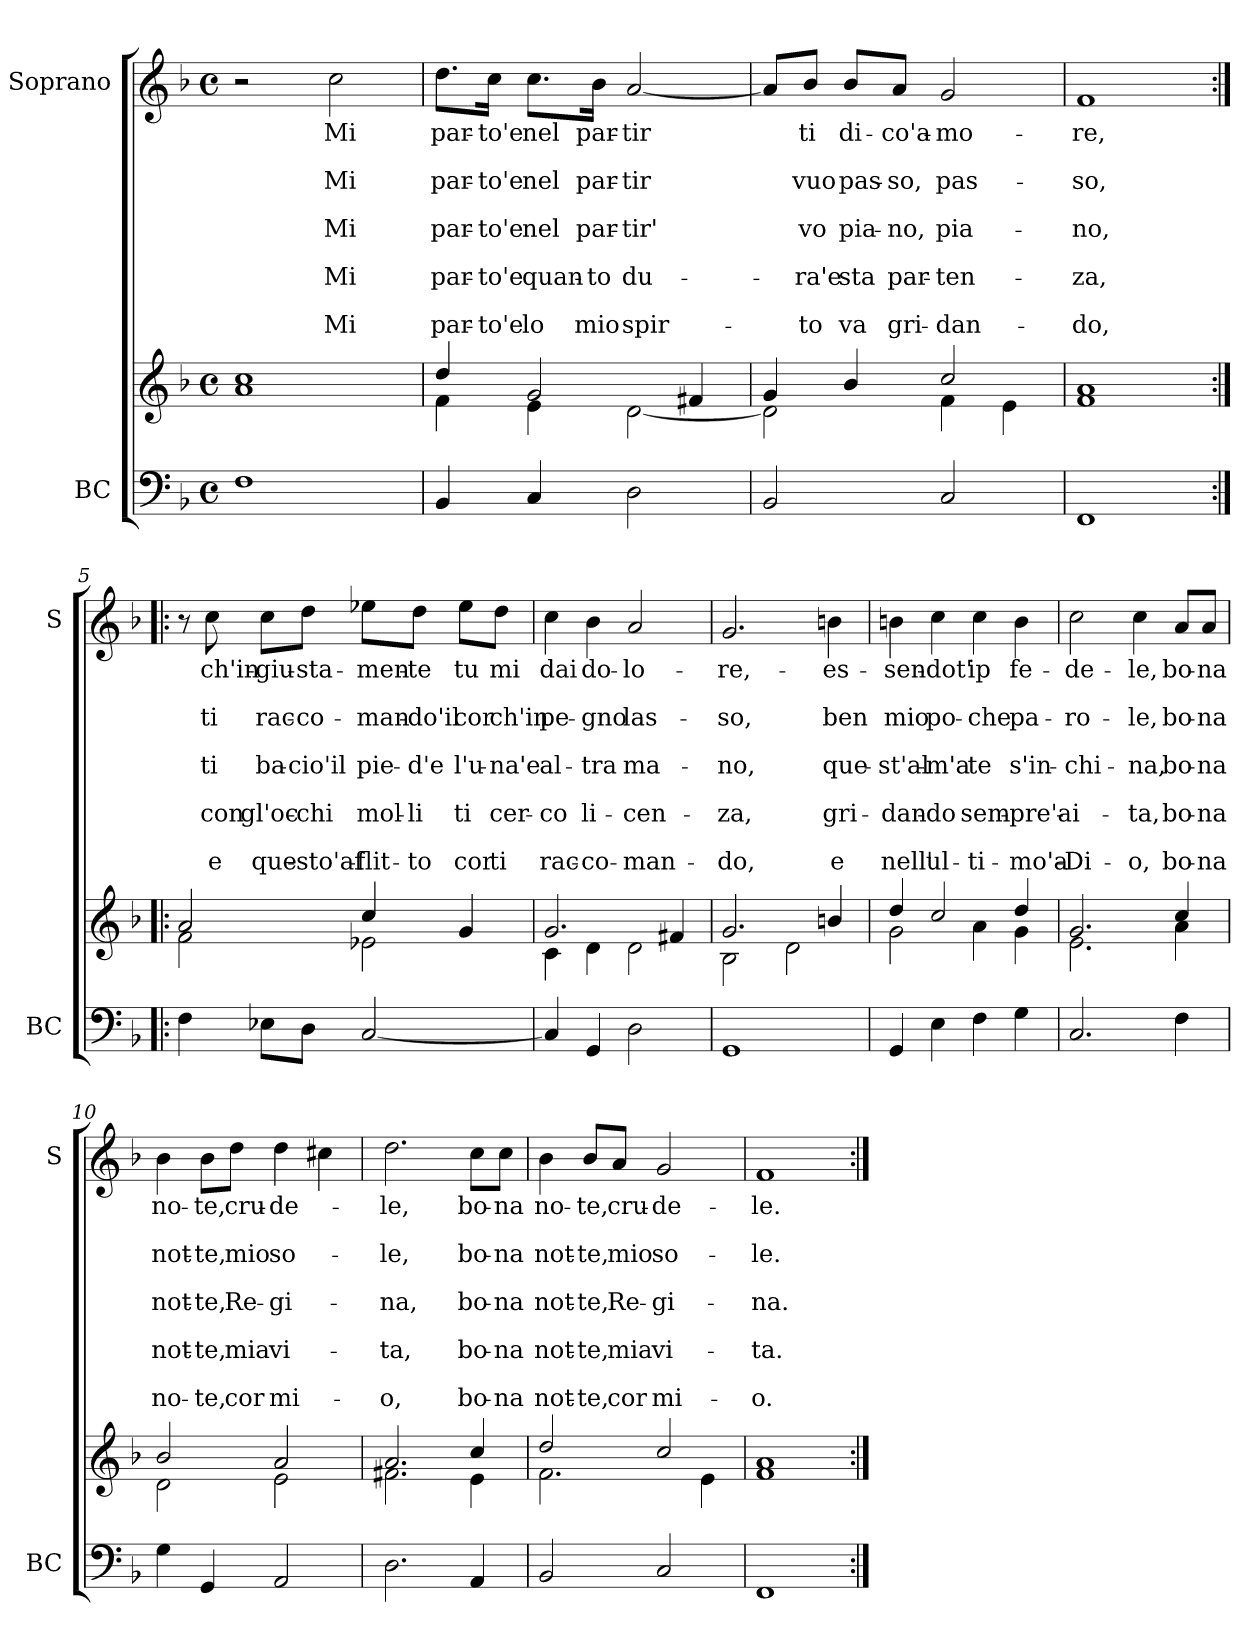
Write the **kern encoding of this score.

**kern	**kern	**kern	**text	**text	**text	**text	**text	**text	**text	**text	**text
*part2	*part2	*part1	*part1	*part1	*part1	*part1	*part1	*part1	*part1	*part1	*part1
*staff3	*staff2	*staff1	*staff1	*staff1	*staff1	*staff1	*staff1	*staff1	*staff1	*staff1	*staff1
*I"BC	*	*I"Soprano	*	*	*	*	*	*	*	*	*
*I'BC	*	*I'S	*	*	*	*	*	*	*	*	*
*clefF4	*clefG2	*clefG2	*	*	*	*	*	*	*	*	*
*k[b-]	*k[b-]	*k[b-]	*	*	*	*	*	*	*	*	*
*F:	*F:	*F:	*	*	*	*	*	*	*	*	*
*M4/4	*M4/4	*M4/4	*	*	*	*	*	*	*	*	*
*met(c)	*met(c)	*met(c)	*	*	*	*	*	*	*	*	*
=1	=1	=1	=1	=1	=1	=1	=1	=1	=1	=1	=1
*	*^	*	*	*	*	*	*	*	*	*	*
1F	1cc	1a	2r	.	.	.	.	.	.	.	.	.
!	!	!	!	!LO:LY:b	!	!LO:LY:b	!	!LO:LY:b	!	!LO:LY:b	!	!LO:LY:b
.	.	.	2cc\	Mi	.	Mi	.	Mi	.	Mi	.	Mi
=2	=2	=2	=2	=2	=2	=2	=2	=2	=2	=2	=2	=2
!	!	!	!	!LO:LY:b	!	!LO:LY:b	!	!LO:LY:b	!	!LO:LY:b	!	!LO:LY:b
4BB-/	4dd/	4f\	8.dd\L	par-	.	par-	.	par-	.	par-	.	par-
!	!	!	!	!LO:LY:b	!	!LO:LY:b	!	!LO:LY:b	!	!LO:LY:b	!	!LO:LY:b
.	.	.	16cc\Jk	-to'e	.	-to'e	.	-to'e	.	-to'e	.	-to'e
!	!	!	!	!LO:LY:b	!	!LO:LY:b	!	!LO:LY:b	!	!LO:LY:b	!	!LO:LY:b
4C/	2g/	4e\	8.cc\L	nel	.	nel	.	nel	.	quan-	.	lo
!	!	!	!	!LO:LY:b	!	!LO:LY:b	!	!LO:LY:b	!	!LO:LY:b	!	!LO:LY:b
.	.	.	16b-\Jk	par-	.	par-	.	par-	.	-to	.	mio
!	!	!	!	!LO:LY:b	!	!LO:LY:b	!	!LO:LY:b	!	!LO:LY:b	!	!LO:LY:b
2D\	.	[<2d\	[2a/	-tir	.	-tir	.	-tir'	.	du-	.	spir-
.	4f#X/	.	.	.	.	.	.	.	.	.	.	.
=3	=3	=3	=3	=3	=3	=3	=3	=3	=3	=3	=3	=3
2BB-/	4g/	2d\]	8a/L]	.	.	.	.	.	.	.	.	.
!	!	!	!	!LO:LY:b	!	!LO:LY:b	!	!LO:LY:b	!	!LO:LY:b	!	!LO:LY:b
.	.	.	8b-/J	ti	.	vuo	.	vo	.	-ra'e	.	-to
!	!	!	!	!LO:LY:b	!	!LO:LY:b	!	!LO:LY:b	!	!LO:LY:b	!	!LO:LY:b
.	4b-/	.	8b-/L	di-	.	pas-	.	pia-	.	sta	.	va
!	!	!	!	!LO:LY:b	!	!LO:LY:b	!	!LO:LY:b	!	!LO:LY:b	!	!LO:LY:b
.	.	.	8a/J	-co'a-	.	-so,	.	-no,	.	par-	.	gri-
!	!	!	!	!LO:LY:b	!	!LO:LY:b	!	!LO:LY:b	!	!LO:LY:b	!	!LO:LY:b
2C/	2cc/	4f\	2g/	-mo-	.	pas-	.	pia-	.	-ten-	.	-dan-
.	.	4e\	.	.	.	.	.	.	.	.	.	.
=4	=4	=4	=4	=4	=4	=4	=4	=4	=4	=4	=4	=4
!	!	!	!	!LO:LY:b	!	!LO:LY:b	!	!LO:LY:b	!	!LO:LY:b	!	!LO:LY:b
1FF	1a	1f	1f	-re,	.	-so,	.	-no,	.	-za,	.	-do,
!!LO:LB:g=z
=5:|!|:	=5:|!|:	=5:|!|:	=5:|!|:	=5:|!|:	=5:|!|:	=5:|!|:	=5:|!|:	=5:|!|:	=5:|!|:	=5:|!|:	=5:|!|:	=5:|!|:
4F\	2a/	2f\	8r	.	.	.	.	.	.	.	.	.
!	!	!	!	!LO:LY:b	!	!LO:LY:b	!	!LO:LY:b	!	!LO:LY:b	!	!LO:LY:b
.	.	.	8cc\	ch'in-	.	ti	.	ti	.	con	.	e
!	!	!	!	!LO:LY:b	!	!LO:LY:b	!	!LO:LY:b	!	!LO:LY:b	!	!LO:LY:b
8E-X\L	.	.	8cc\L	-giu-	.	rac-	.	ba-	.	gl'oc-	.	que-
!	!	!	!	!LO:LY:b	!	!LO:LY:b	!	!LO:LY:b	!	!LO:LY:b	!	!LO:LY:b
8D\J	.	.	8dd\J	-sta-	.	-co-	.	-cio'il	.	-chi	.	-sto'af-
!	!	!	!	!LO:LY:b	!	!LO:LY:b	!	!LO:LY:b	!	!LO:LY:b	!	!LO:LY:b
[2C/	4cc/	2e-X\	8ee-X\L	-men-	.	-man-	.	pie-	.	mol-	.	-flit-
!	!	!	!	!LO:LY:b	!	!LO:LY:b	!	!LO:LY:b	!	!LO:LY:b	!	!LO:LY:b
.	.	.	8dd\J	-te	.	-do'il	.	-d'e	.	-li	.	-to
!	!	!	!	!LO:LY:b	!	!LO:LY:b	!	!LO:LY:b	!	!LO:LY:b	!	!LO:LY:b
.	4g/	.	8ee-\L	tu	.	cor	.	l'u-	.	ti	.	cor
!	!	!	!	!LO:LY:b	!	!LO:LY:b	!	!LO:LY:b	!	!LO:LY:b	!	!LO:LY:b
.	.	.	8dd\J	mi	.	ch'in	.	-na'e	.	cer-	.	ti
=6	=6	=6	=6	=6	=6	=6	=6	=6	=6	=6	=6	=6
!	!	!	!	!LO:LY:b	!	!LO:LY:b	!	!LO:LY:b	!	!LO:LY:b	!	!LO:LY:b
4C/]	2.g/	4c\	4cc\	dai	.	pe-	.	al-	.	-co	.	rac-
!	!	!	!	!LO:LY:b	!	!LO:LY:b	!	!LO:LY:b	!	!LO:LY:b	!	!LO:LY:b
4GG/	.	4d\	4b-\	do-	.	-gno	.	-tra	.	li-	.	-co-
!	!	!	!	!LO:LY:b	!	!LO:LY:b	!	!LO:LY:b	!	!LO:LY:b	!	!LO:LY:b
2D\	.	2d\	2a/	-lo-	.	las-	.	ma-	.	-cen-	.	-man-
.	4f#X/	.	.	.	.	.	.	.	.	.	.	.
=7	=7	=7	=7	=7	=7	=7	=7	=7	=7	=7	=7	=7
!	!	!	!	!LO:LY:b	!	!LO:LY:b	!	!LO:LY:b	!	!LO:LY:b	!	!LO:LY:b
1GG	2.g/	2B-\	2.g/	-re,-	.	-so,	.	-no,	.	-za,	.	-do,
.	.	2d\	.	.	.	.	.	.	.	.	.	.
!	!	!	!	!LO:LY:b	!	!LO:LY:b	!	!LO:LY:b	!	!LO:LY:b	!	!LO:LY:b
.	4bn/	.	4bn\	-es-	.	ben	.	que-	.	gri-	.	e
=8	=8	=8	=8	=8	=8	=8	=8	=8	=8	=8	=8	=8
!	!	!	!	!LO:LY:b	!	!LO:LY:b	!	!LO:LY:b	!	!LO:LY:b	!	!LO:LY:b
4GG/	4dd/	2g\	4bn\	-sen-	.	mio	.	-st'al-	.	-dan-	.	nell'
!	!	!	!	!LO:LY:b	!	!LO:LY:b	!	!LO:LY:b	!	!LO:LY:b	!	!LO:LY:b
4E\	2cc/	.	4cc\	-dot'	.	po-	.	-m'a	.	-do	.	ul-
!	!	!	!	!LO:LY:b	!	!LO:LY:b	!	!LO:LY:b	!	!LO:LY:b	!	!LO:LY:b
4F\	.	4a\	4cc\	ip	.	-che	.	te	.	sem-	.	-ti-
!	!	!	!	!LO:LY:b	!	!LO:LY:b	!	!LO:LY:b	!	!LO:LY:b	!	!LO:LY:b
4G\	4dd/	4g\	4b\	fe-	.	pa-	.	s'in-	.	-pre'a-	.	-mo'a-
!!LO:PB:g=z
=9	=9	=9	=9	=9	=9	=9	=9	=9	=9	=9	=9	=9
!	!	!	!	!LO:LY:b	!	!LO:LY:b	!	!LO:LY:b	!	!LO:LY:b	!	!LO:LY:b
2.C/	2.g/	2.e\	2cc\	-de-	.	-ro-	.	-chi-	.	-i-	.	-Di-
!	!	!	!	!LO:LY:b	!	!LO:LY:b	!	!LO:LY:b	!	!LO:LY:b	!	!LO:LY:b
.	.	.	4cc\	-le,	.	-le,	.	-na,	.	-ta,	.	-o,
!	!	!	!	!LO:LY:b	!	!LO:LY:b	!	!LO:LY:b	!	!LO:LY:b	!	!LO:LY:b
4F\	4cc/	4a\	8a/L	bo-	.	bo-	.	bo-	.	bo-	.	bo-
!	!	!	!	!LO:LY:b	!	!LO:LY:b	!	!LO:LY:b	!	!LO:LY:b	!	!LO:LY:b
.	.	.	8a/J	-na	.	-na	.	-na	.	-na	.	-na
=10	=10	=10	=10	=10	=10	=10	=10	=10	=10	=10	=10	=10
!	!	!	!	!LO:LY:b	!	!LO:LY:b	!	!LO:LY:b	!	!LO:LY:b	!	!LO:LY:b
4G\	2b-/	2d\	4b-\	no-	.	not-	.	not-	.	not-	.	no-
!	!	!	!	!LO:LY:b	!	!LO:LY:b	!	!LO:LY:b	!	!LO:LY:b	!	!LO:LY:b
4GG/	.	.	8b-\L	-te,	.	-te,	.	-te,	.	-te,	.	-te,
!	!	!	!	!LO:LY:b	!	!LO:LY:b	!	!LO:LY:b	!	!LO:LY:b	!	!LO:LY:b
.	.	.	8dd\J	cru-	.	mio	.	Re-	.	mia	.	cor
!	!	!	!	!LO:LY:b	!	!LO:LY:b	!	!LO:LY:b	!	!LO:LY:b	!	!LO:LY:b
2AA/	2a/	2e\	4dd\	-de-	.	so-	.	-gi-	.	vi-	.	mi-
.	.	.	4cc#X\	.	.	.	.	.	.	.	.	.
=11	=11	=11	=11	=11	=11	=11	=11	=11	=11	=11	=11	=11
!	!	!	!	!LO:LY:b	!	!LO:LY:b	!	!LO:LY:b	!	!LO:LY:b	!	!LO:LY:b
2.D\	2.a/	2.f#X\	2.dd\	-le,	.	-le,	.	-na,	.	-ta,	.	-o,
!	!	!	!	!LO:LY:b	!	!LO:LY:b	!	!LO:LY:b	!	!LO:LY:b	!	!LO:LY:b
4AA/	4cc/	4e\	8cc\L	bo-	.	bo-	.	bo-	.	bo-	.	bo-
!	!	!	!	!LO:LY:b	!	!LO:LY:b	!	!LO:LY:b	!	!LO:LY:b	!	!LO:LY:b
.	.	.	8cc\J	-na	.	-na	.	-na	.	-na	.	-na
=12	=12	=12	=12	=12	=12	=12	=12	=12	=12	=12	=12	=12
!	!	!	!	!LO:LY:b	!	!LO:LY:b	!	!LO:LY:b	!	!LO:LY:b	!	!LO:LY:b
2BB-/	2dd/	2.f\	4b-\	no-	.	not-	.	not-	.	not-	.	not-
!	!	!	!	!LO:LY:b	!	!LO:LY:b	!	!LO:LY:b	!	!LO:LY:b	!	!LO:LY:b
.	.	.	8b-/L	-te,	.	-te,	.	-te,	.	-te,	.	-te,
!	!	!	!	!LO:LY:b	!	!LO:LY:b	!	!LO:LY:b	!	!LO:LY:b	!	!LO:LY:b
.	.	.	8a/J	cru-	.	mio	.	Re-	.	mia	.	cor
!	!	!	!	!LO:LY:b	!	!LO:LY:b	!	!LO:LY:b	!	!LO:LY:b	!	!LO:LY:b
2C/	2cc/	.	2g/	-de-	.	so-	.	-gi-	.	vi-	.	mi-
.	.	4e\	.	.	.	.	.	.	.	.	.	.
=13	=13	=13	=13	=13	=13	=13	=13	=13	=13	=13	=13	=13
!	!	!	!	!LO:LY:b	!	!LO:LY:b	!	!LO:LY:b	!	!LO:LY:b	!	!LO:LY:b
1FF	1a	1f	1f	-le.	.	-le.	.	-na.	.	-ta.	.	-o.
*	*v	*v	*	*	*	*	*	*	*	*	*	*
=:|!	=:|!	=:|!	=:|!	=:|!	=:|!	=:|!	=:|!	=:|!	=:|!	=:|!	=:|!
*-	*-	*-	*-	*-	*-	*-	*-	*-	*-	*-	*-
